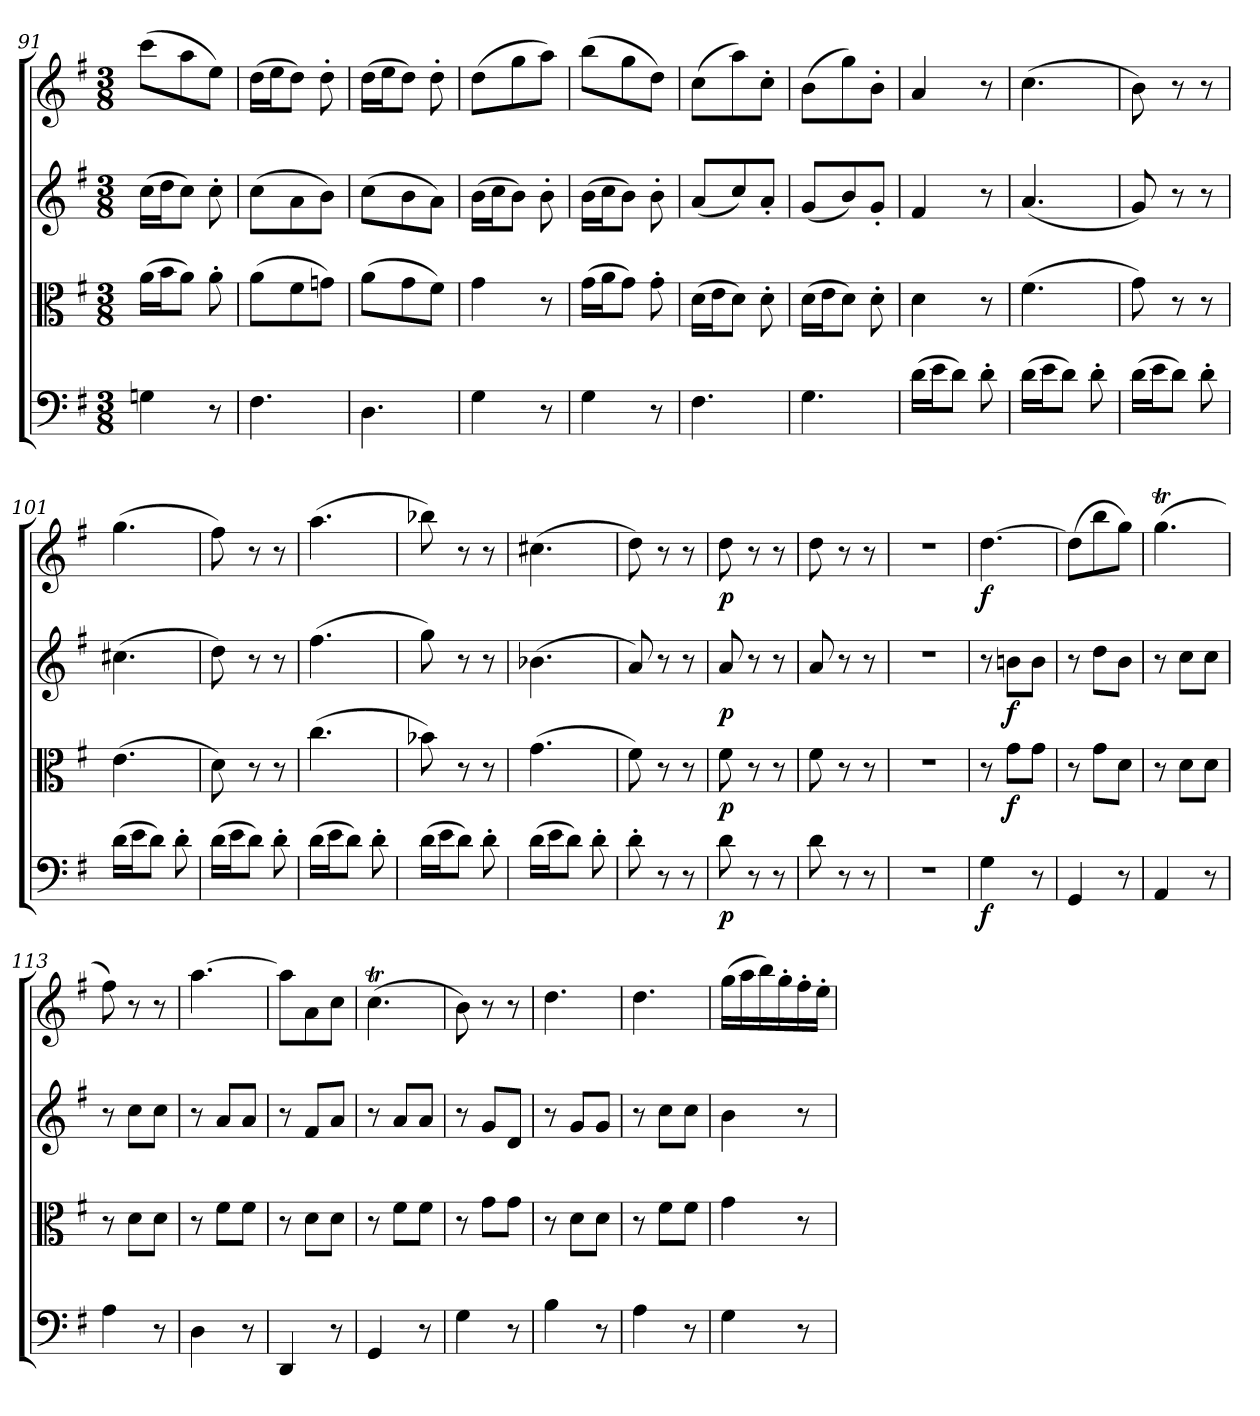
**kern	**dynam	**kern	**dynam	**kern	**dynam	**kern	**dynam
*part4	*part4	*part3	*part3	*part2	*part2	*part1	*part1
*staff4	*staff4	*staff3	*staff3	*staff2	*staff2	*staff1	*staff1
*clefF4	*	*clefC3	*	*clefG2	*	*clefG2	*
*k[f#]	*	*k[f#]	*	*k[f#]	*	*k[f#]	*
*G:	*	*G:	*	*G:	*	*G:	*
*M3/8	*	*M3/8	*	*M3/8	*	*M3/8	*
=91	=91	=91	=91	=91	=91	=91	=91
4Gn\	.	(16a\LL	.	(16cc\LL	.	(8ccc\L	.
.	.	16b\J	.	16dd\J	.	.	.
.	.	8a\J)	.	8cc\J)	.	8aa\	.
8r	.	8a'\	.	8cc'\	.	8ee\J)	.
=92	=92	=92	=92	=92	=92	=92	=92
4.F#\	.	(8a\L	.	(8cc\L	.	(16dd\LL	.
.	.	.	.	.	.	16ee\J	.
.	.	8f#\	.	8a\	.	8dd\J)	.
.	.	8gn\J)	.	8b\J)	.	8dd'\	.
=93	=93	=93	=93	=93	=93	=93	=93
4.D\	.	(8a\L	.	(8cc\L	.	(16dd\LL	.
.	.	.	.	.	.	16ee\J	.
.	.	8g\	.	8b\	.	8dd\J)	.
.	.	8f#\J)	.	8a\J)	.	8dd'\	.
=94	=94	=94	=94	=94	=94	=94	=94
4G\	.	4g\	.	(16b\LL	.	(8dd\L	.
.	.	.	.	16cc\J	.	.	.
.	.	.	.	8b\J)	.	8gg\	.
8r	.	8r	.	8b'\	.	8aa\J)	.
=95	=95	=95	=95	=95	=95	=95	=95
4G\	.	(16g\LL	.	(16b\LL	.	(8bb\L	.
.	.	16a\J	.	16cc\J	.	.	.
.	.	8g\J)	.	8b\J)	.	8gg\	.
8r	.	8g'\	.	8b'\	.	8dd\J)	.
=96	=96	=96	=96	=96	=96	=96	=96
4.F#\	.	(16d\LL	.	(8a/L	.	(8cc\L	.
.	.	16e\J	.	.	.	.	.
.	.	8d\J)	.	8cc/)	.	8aa\)	.
.	.	8d'\	.	8a'/J	.	8cc'\J	.
=97	=97	=97	=97	=97	=97	=97	=97
4.G\	.	(16d\LL	.	(8g/L	.	(8b\L	.
.	.	16e\J	.	.	.	.	.
.	.	8d\J)	.	8b/)	.	8gg\)	.
.	.	8d'\	.	8g'/J	.	8b'\J	.
=98	=98	=98	=98	=98	=98	=98	=98
(16d\LL	.	4d\	.	4f#/	.	4a/	.
16e\J	.	.	.	.	.	.	.
8d\J)	.	.	.	.	.	.	.
8d'\	.	8r	.	8r	.	8r	.
=99	=99	=99	=99	=99	=99	=99	=99
(16d\LL	.	(4.f#\	.	(4.a/	.	(4.cc\	.
16e\J	.	.	.	.	.	.	.
8d\J)	.	.	.	.	.	.	.
8d'\	.	.	.	.	.	.	.
=100	=100	=100	=100	=100	=100	=100	=100
(16d\LL	.	8g\)	.	8g/)	.	8b\)	.
16e\J	.	.	.	.	.	.	.
8d\J)	.	8r	.	8r	.	8r	.
8d'\	.	8r	.	8r	.	8r	.
=101	=101	=101	=101	=101	=101	=101	=101
(16d\LL	.	(4.e\	.	(4.cc#X\	.	(4.gg\	.
16e\J	.	.	.	.	.	.	.
8d\J)	.	.	.	.	.	.	.
8d'\	.	.	.	.	.	.	.
=102	=102	=102	=102	=102	=102	=102	=102
(16d\LL	.	8d\)	.	8dd\)	.	8ff#\)	.
16e\J	.	.	.	.	.	.	.
8d\J)	.	8r	.	8r	.	8r	.
8d'\	.	8r	.	8r	.	8r	.
=103	=103	=103	=103	=103	=103	=103	=103
(16d\LL	.	(4.cc\	.	(4.ff#\	.	(4.aa\	.
16e\J	.	.	.	.	.	.	.
8d\J)	.	.	.	.	.	.	.
8d'\	.	.	.	.	.	.	.
=104	=104	=104	=104	=104	=104	=104	=104
(16d\LL	.	8b-X\)	.	8gg\)	.	8bb-X\)	.
16e\J	.	.	.	.	.	.	.
8d\J)	.	8r	.	8r	.	8r	.
8d'\	.	8r	.	8r	.	8r	.
=105	=105	=105	=105	=105	=105	=105	=105
(16d\LL	.	(4.g\	.	(4.b-X\	.	(4.cc#X\	.
16e\J	.	.	.	.	.	.	.
8d\J)	.	.	.	.	.	.	.
8d'\	.	.	.	.	.	.	.
=106	=106	=106	=106	=106	=106	=106	=106
8d'\	.	8f#\)	.	8a/)	.	8dd\)	.
8r	.	8r	.	8r	.	8r	.
8r	.	8r	.	8r	.	8r	.
=107	=107	=107	=107	=107	=107	=107	=107
8d\	p	8f#\	p	8a/	p	8dd\	p
8r	.	8r	.	8r	.	8r	.
8r	.	8r	.	8r	.	8r	.
=108	=108	=108	=108	=108	=108	=108	=108
8d\	.	8f#\	.	8a/	.	8dd\	.
8r	.	8r	.	8r	.	8r	.
8r	.	8r	.	8r	.	8r	.
=109	=109	=109	=109	=109	=109	=109	=109
4.r	.	4.r	.	4.r	.	4.r	.
=110	=110	=110	=110	=110	=110	=110	=110
4G\	f	8r	.	8r	.	[4.dd\	f
.	.	8g\L	f	8bn\L	f	.	.
8r	.	8g\J	.	8b\J	.	.	.
=111	=111	=111	=111	=111	=111	=111	=111
4GG/	.	8r	.	8r	.	(8dd\L]	.
.	.	8g\L	.	8dd\L	.	8bb\	.
8r	.	8d\J	.	8b\J	.	8gg\J)	.
=112	=112	=112	=112	=112	=112	=112	=112
4AA/	.	8r	.	8r	.	(4.ggT\	.
.	.	8d\L	.	8cc\L	.	.	.
8r	.	8d\J	.	8cc\J	.	.	.
=113	=113	=113	=113	=113	=113	=113	=113
4A\	.	8r	.	8r	.	8ff#\)	.
.	.	8d\L	.	8cc\L	.	8r	.
8r	.	8d\J	.	8cc\J	.	8r	.
=114	=114	=114	=114	=114	=114	=114	=114
4D\	.	8r	.	8r	.	[4.aa\	.
.	.	8f#\L	.	8a/L	.	.	.
8r	.	8f#\J	.	8a/J	.	.	.
=115	=115	=115	=115	=115	=115	=115	=115
4DD/	.	8r	.	8r	.	8aa\L]	.
.	.	8d\L	.	8f#/L	.	8a\	.
8r	.	8d\J	.	8a/J	.	8cc\J	.
=116	=116	=116	=116	=116	=116	=116	=116
4GG/	.	8r	.	8r	.	(4.ccT\	.
.	.	8f#\L	.	8a/L	.	.	.
8r	.	8f#\J	.	8a/J	.	.	.
=117	=117	=117	=117	=117	=117	=117	=117
4G\	.	8r	.	8r	.	8b\)	.
.	.	8g\L	.	8g/L	.	8r	.
8r	.	8g\J	.	8d/J	.	8r	.
=118	=118	=118	=118	=118	=118	=118	=118
4B\	.	8r	.	8r	.	4.dd\	.
.	.	8d\L	.	8g/L	.	.	.
8r	.	8d\J	.	8g/J	.	.	.
=119	=119	=119	=119	=119	=119	=119	=119
4A\	.	8r	.	8r	.	4.dd\	.
.	.	8f#\L	.	8cc\L	.	.	.
8r	.	8f#\J	.	8cc\J	.	.	.
=120	=120	=120	=120	=120	=120	=120	=120
4G\	.	4g\	.	4b\	.	(16gg\LL	.
.	.	.	.	.	.	16aa\	.
.	.	.	.	.	.	16bb\)	.
.	.	.	.	.	.	16gg'\	.
8r	.	8r	.	8r	.	16ff#'\	.
.	.	.	.	.	.	16ee'\JJ	.
=	=	=	=	=	=	=	=
*-	*-	*-	*-	*-	*-	*-	*-
